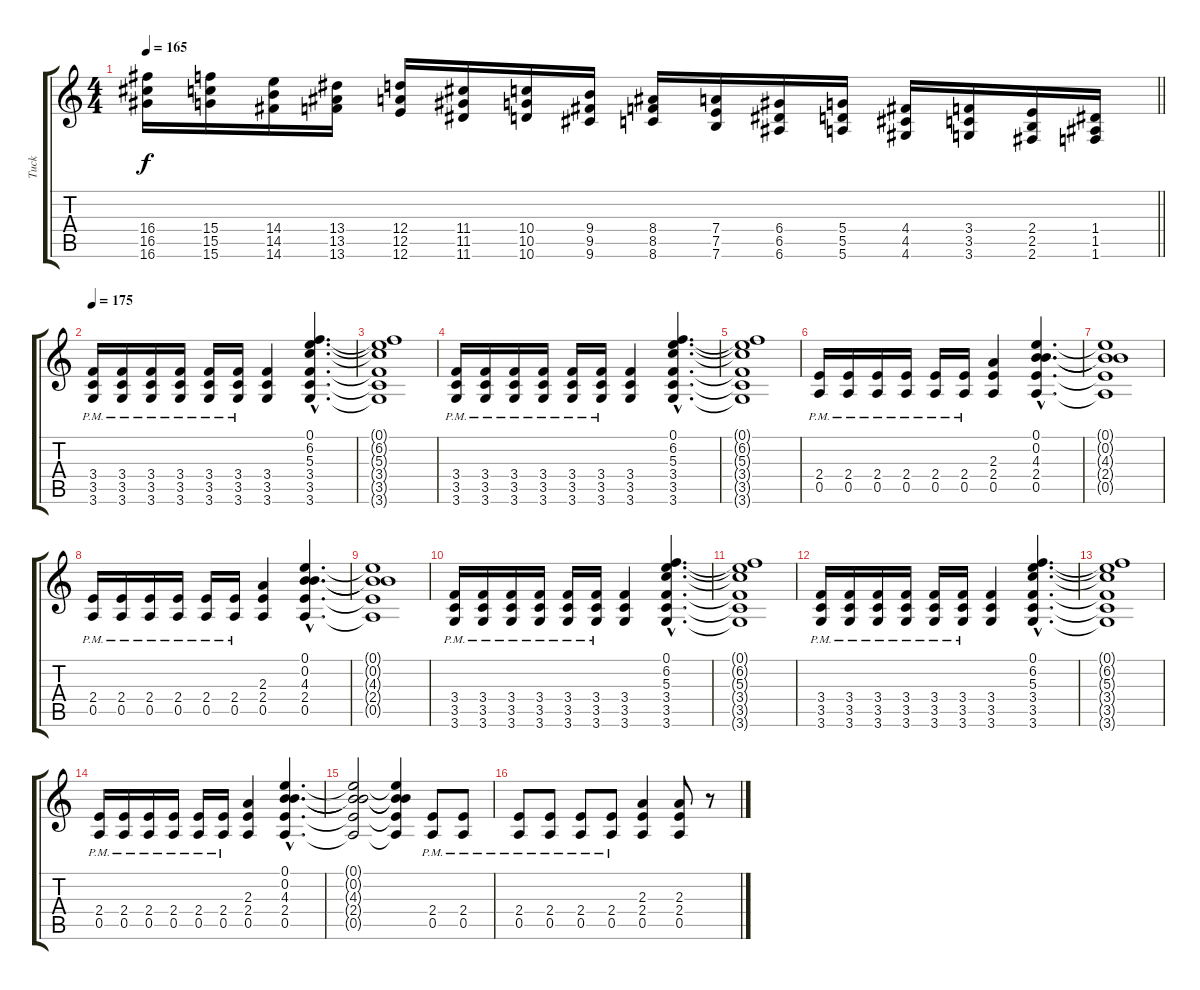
\track ("Tuck" "Tuck") {instrument distortionguitar}
\staff {score tabs}
\tuning (E4 B3 G3 D3 A2 E2) {hide}
\ts (4 4)
\tempo 165
\clef g2
\barLineRight lightlight
\ks c
(16.4 16.5 16.6).16{dy f instrument guitarfretnoise} (15.4 15.5 15.6).16 (14.4 14.5 14.6).16 (13.4 13.5 13.6).16 (12.4 12.5 12.6).16 (11.4 11.5 11.6).16 (10.4 10.5 10.6).16 (9.4 9.5 9.6).16 (8.4 8.5 8.6).16 (7.4 7.5 7.6).16 (6.4 6.5 6.6).16 (5.4 5.5 5.6).16 (4.4 4.5 4.6).16 (3.4 3.5 3.6).16 (2.4 2.5 2.6).16 (1.4 1.5 1.6).16 |
\tempo 175
(3.4{pm} 3.5{pm} 3.6{pm}).16{instrument distortionguitar} (3.4{pm} 3.5{pm} 3.6{pm}).16 (3.4{pm} 3.5{pm} 3.6{pm}).16 (3.4{pm} 3.5{pm} 3.6{pm}).16 (3.4{pm} 3.5{pm} 3.6{pm}).16 (3.4{pm} 3.5{pm} 3.6{pm}).16 (3.4 3.5 3.6).4 (0.1{hac} 6.2{hac} 5.3{hac} 3.4{hac} 3.5{hac} 3.6{hac}).4{d} |
(0.1{t} 6.2{t} 5.3{t} 3.4{t} 3.5{t} 3.6{t}).1 |
(3.4{pm} 3.5{pm} 3.6{pm}).16 (3.4{pm} 3.5{pm} 3.6{pm}).16 (3.4{pm} 3.5{pm} 3.6{pm}).16 (3.4{pm} 3.5{pm} 3.6{pm}).16 (3.4{pm} 3.5{pm} 3.6{pm}).16 (3.4{pm} 3.5{pm} 3.6{pm}).16 (3.4 3.5 3.6).4 (0.1{hac} 6.2{hac} 5.3{hac} 3.4{hac} 3.5{hac} 3.6{hac}).4{d} |
(0.1{t} 6.2{t} 5.3{t} 3.4{t} 3.5{t} 3.6{t}).1 |
(2.4{pm} 0.5{pm}).16 (2.4{pm} 0.5{pm}).16 (2.4{pm} 0.5{pm}).16 (2.4{pm} 0.5{pm}).16 (2.4{pm} 0.5{pm}).16 (2.4{pm} 0.5{pm}).16 (2.3 2.4 0.5).4 (0.1{hac} 0.2{hac} 4.3{hac} 2.4{hac} 0.5{hac}).4{d} |
(0.1{t} 0.2{t} 4.3{t} 2.4{t} 0.5{t}).1 |
(2.4{pm} 0.5{pm}).16 (2.4{pm} 0.5{pm}).16 (2.4{pm} 0.5{pm}).16 (2.4{pm} 0.5{pm}).16 (2.4{pm} 0.5{pm}).16 (2.4{pm} 0.5{pm}).16 (2.3 2.4 0.5).4 (0.1{hac} 0.2{hac} 4.3{hac} 2.4{hac} 0.5{hac}).4{d} |
(0.1{t} 0.2{t} 4.3{t} 2.4{t} 0.5{t}).1 |
(3.4{pm} 3.5{pm} 3.6{pm}).16 (3.4{pm} 3.5{pm} 3.6{pm}).16 (3.4{pm} 3.5{pm} 3.6{pm}).16 (3.4{pm} 3.5{pm} 3.6{pm}).16 (3.4{pm} 3.5{pm} 3.6{pm}).16 (3.4{pm} 3.5{pm} 3.6{pm}).16 (3.4 3.5 3.6).4 (0.1{hac} 6.2{hac} 5.3{hac} 3.4{hac} 3.5{hac} 3.6{hac}).4{d} |
(0.1{t} 6.2{t} 5.3{t} 3.4{t} 3.5{t} 3.6{t}).1 |
(3.4{pm} 3.5{pm} 3.6{pm}).16 (3.4{pm} 3.5{pm} 3.6{pm}).16 (3.4{pm} 3.5{pm} 3.6{pm}).16 (3.4{pm} 3.5{pm} 3.6{pm}).16 (3.4{pm} 3.5{pm} 3.6{pm}).16 (3.4{pm} 3.5{pm} 3.6{pm}).16 (3.4 3.5 3.6).4 (0.1{hac} 6.2{hac} 5.3{hac} 3.4{hac} 3.5{hac} 3.6{hac}).4{d} |
(0.1{t} 6.2{t} 5.3{t} 3.4{t} 3.5{t} 3.6{t}).1 |
(2.4{pm} 0.5{pm}).16 (2.4{pm} 0.5{pm}).16 (2.4{pm} 0.5{pm}).16 (2.4{pm} 0.5{pm}).16 (2.4{pm} 0.5{pm}).16 (2.4{pm} 0.5{pm}).16 (2.3 2.4 0.5).4 (0.1{hac} 0.2{hac} 4.3{hac} 2.4{hac} 0.5{hac}).4{d} |
(0.1{t} 0.2{t} 4.3{t} 2.4{t} 0.5{t}).2 (0.1{t} 0.2{t} 4.3{t} 2.4{t} 0.5{t}).4 (2.4{pm} 0.5{pm}).8 (2.4{pm} 0.5{pm}).8 |
(2.4{pm} 0.5{pm}).8 (2.4{pm} 0.5{pm}).8 (2.4{pm} 0.5{pm}).8 (2.4{pm} 0.5{pm}).8 (2.3 2.4 0.5).4 (2.3 2.4 0.5).8 r.8
